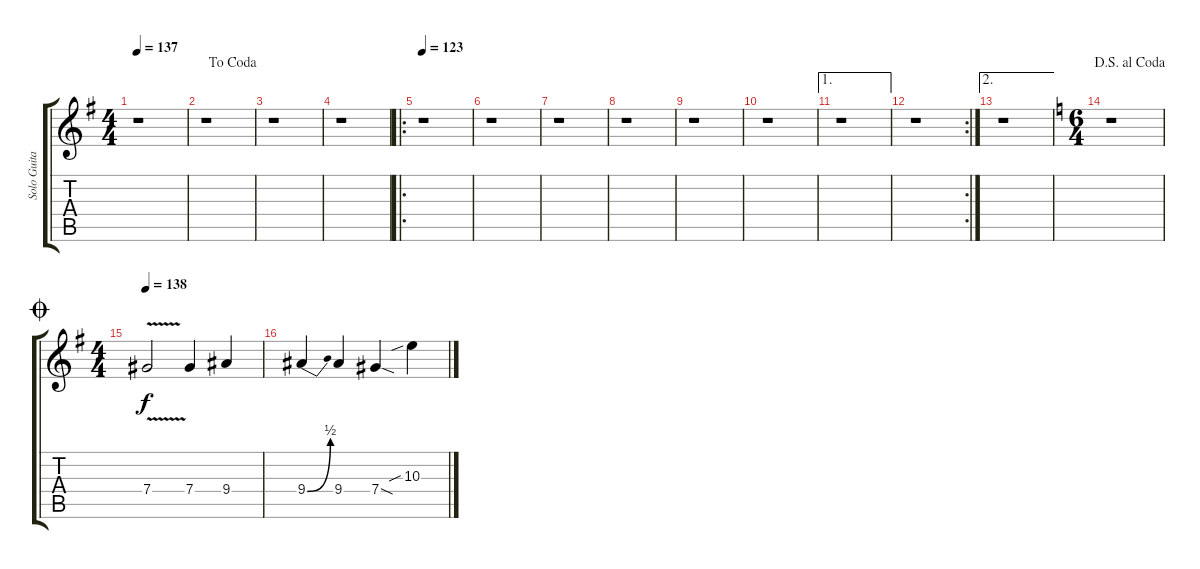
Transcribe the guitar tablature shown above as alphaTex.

\track ("Solo Guitar" "Solo Guita") {instrument overdrivenguitar}
\staff {score tabs}
\tuning (Eb4 Bb3 Gb3 Db3 Ab2 Eb2) {hide}
\ts (4 4)
\tempo 137
\clef g2
\ks g
r.1{dy f} |
\jump dacoda
r.1 |
r.1 |
r.1 |
\ro
\tempo 123
r.1 |
r.1 |
r.1 |
r.1 |
r.1 |
r.1 |
\ae 1
r.1 |
\rc 2
r.1 |
\ae 2
r.1 |
\ts (6 4)
\jump dalsegnoalcoda
\ks c
r.1 |
\ts (4 4)
\jump coda
\tempo 138
\ks g
7.4{v}.2 7.4.4 9.4.4 |
9.4{be (bend 0 0 60 2)}.4 9.4.4 7.4{sod}.4 10.3{sib}.4
